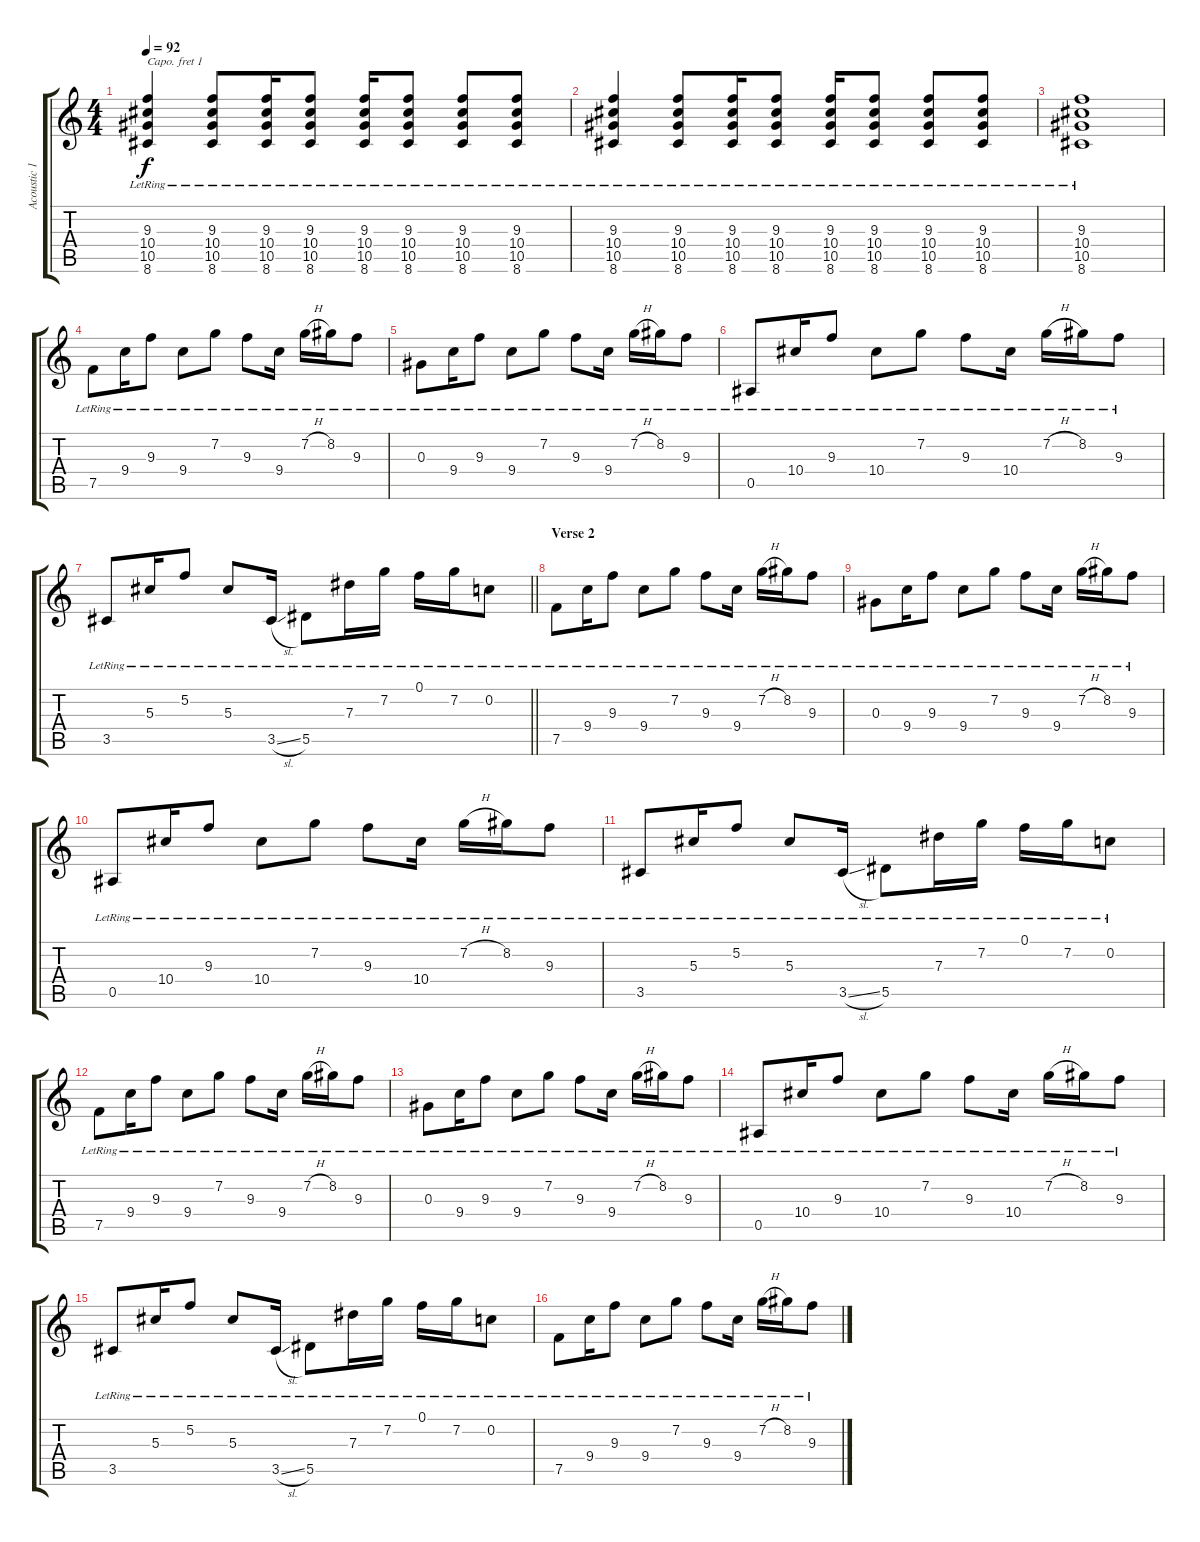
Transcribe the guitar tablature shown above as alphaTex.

\track ("Acoustic 1" "Acoustic 1") {instrument acousticguitarsteel}
\staff {score tabs}
\capo 1
\tuning (E4 B3 G3 D3 A2 E2) {hide}
\ts (4 4)
\tempo 92
\clef g2
\ks c
(9.3{lr} 10.4{lr} 10.5{lr} 8.6{lr}).4{dy f} (9.3{lr} 10.4{lr} 10.5{lr} 8.6{lr}).8 (9.3{lr} 10.4{lr} 10.5{lr} 8.6{lr}).16 (9.3{lr} 10.4{lr} 10.5{lr} 8.6{lr}).8 (9.3{lr} 10.4{lr} 10.5{lr} 8.6{lr}).16 (9.3{lr} 10.4{lr} 10.5{lr} 8.6{lr}).8 (9.3{lr} 10.4{lr} 10.5{lr} 8.6{lr}).8 (9.3{lr} 10.4{lr} 10.5{lr} 8.6{lr}).8 |
(9.3{lr} 10.4{lr} 10.5{lr} 8.6{lr}).4 (9.3{lr} 10.4{lr} 10.5{lr} 8.6{lr}).8 (9.3{lr} 10.4{lr} 10.5{lr} 8.6{lr}).16 (9.3{lr} 10.4{lr} 10.5{lr} 8.6{lr}).8 (9.3{lr} 10.4{lr} 10.5{lr} 8.6{lr}).16 (9.3{lr} 10.4{lr} 10.5{lr} 8.6{lr}).8 (9.3{lr} 10.4{lr} 10.5{lr} 8.6{lr}).8 (9.3{lr} 10.4{lr} 10.5{lr} 8.6{lr}).8 |
(9.3{lr} 10.4{lr} 10.5{lr} 8.6{lr}).1 |
7.5{lr}.8 9.4{lr}.16 9.3{lr}.8 9.4{lr}.8 7.2{lr}.8 9.3{lr}.8 9.4{lr}.16 7.2{h lr}.16 8.2{lr}.16 9.3{lr}.8 |
0.3{lr}.8 9.4{lr}.16 9.3{lr}.8 9.4{lr}.8 7.2{lr}.8 9.3{lr}.8 9.4{lr}.16 7.2{h lr}.16 8.2{lr}.16 9.3{lr}.8 |
0.5{lr}.8 10.4{lr}.16 9.3{lr}.8 10.4{lr}.8 7.2{lr}.8 9.3{lr}.8 10.4{lr}.16 7.2{h lr}.16 8.2{lr}.16 9.3{lr}.8 |
\barLineRight lightlight
3.5{lr}.8 5.3{lr}.16 5.2{lr}.8 5.3{lr}.8 3.5{sl lr}.16 5.5{lr}.8 7.3{lr}.16 7.2{lr}.16 0.1{lr}.16 7.2{lr}.16 0.2{lr}.8 |
\section ("" "Verse 2")
7.5{lr}.8 9.4{lr}.16 9.3{lr}.8 9.4{lr}.8 7.2{lr}.8 9.3{lr}.8 9.4{lr}.16 7.2{h lr}.16 8.2{lr}.16 9.3{lr}.8 |
0.3{lr}.8 9.4{lr}.16 9.3{lr}.8 9.4{lr}.8 7.2{lr}.8 9.3{lr}.8 9.4{lr}.16 7.2{h lr}.16 8.2{lr}.16 9.3{lr}.8 |
0.5{lr}.8 10.4{lr}.16 9.3{lr}.8 10.4{lr}.8 7.2{lr}.8 9.3{lr}.8 10.4{lr}.16 7.2{h lr}.16 8.2{lr}.16 9.3{lr}.8 |
3.5{lr}.8 5.3{lr}.16 5.2{lr}.8 5.3{lr}.8 3.5{sl lr}.16 5.5{lr}.8 7.3{lr}.16 7.2{lr}.16 0.1{lr}.16 7.2{lr}.16 0.2{lr}.8 |
7.5{lr}.8 9.4{lr}.16 9.3{lr}.8 9.4{lr}.8 7.2{lr}.8 9.3{lr}.8 9.4{lr}.16 7.2{h lr}.16 8.2{lr}.16 9.3{lr}.8 |
0.3{lr}.8 9.4{lr}.16 9.3{lr}.8 9.4{lr}.8 7.2{lr}.8 9.3{lr}.8 9.4{lr}.16 7.2{h lr}.16 8.2{lr}.16 9.3{lr}.8 |
0.5{lr}.8 10.4{lr}.16 9.3{lr}.8 10.4{lr}.8 7.2{lr}.8 9.3{lr}.8 10.4{lr}.16 7.2{h lr}.16 8.2{lr}.16 9.3{lr}.8 |
3.5{lr}.8 5.3{lr}.16 5.2{lr}.8 5.3{lr}.8 3.5{sl lr}.16 5.5{lr}.8 7.3{lr}.16 7.2{lr}.16 0.1{lr}.16 7.2{lr}.16 0.2{lr}.8 |
7.5{lr}.8 9.4{lr}.16 9.3{lr}.8 9.4{lr}.8 7.2{lr}.8 9.3{lr}.8 9.4{lr}.16 7.2{h lr}.16 8.2{lr}.16 9.3{lr}.8
